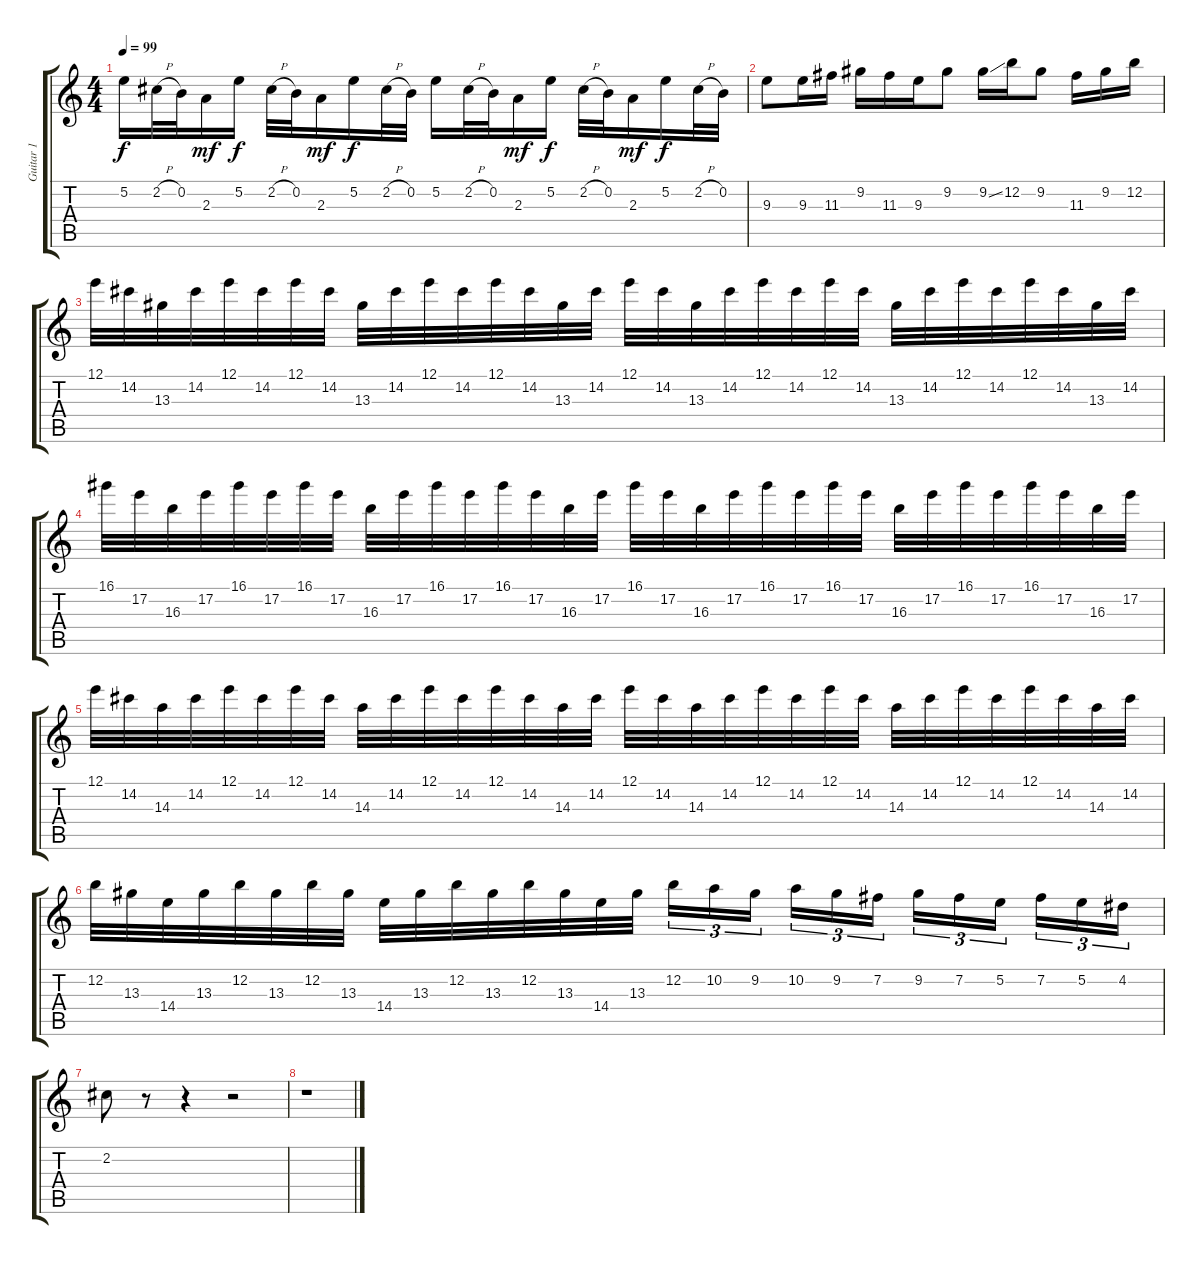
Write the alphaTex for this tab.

\track ("Guitar 1" "Guitar 1") {instrument overdrivenguitar}
\staff {score tabs}
\tuning (E4 B3 G3 D3 A2 E2) {hide}
\ts (4 4)
\tempo 99
\clef g2
\ks c
5.2.16{dy f} 2.2{h}.32 0.2.32 2.3.16{dy mf} 5.2.16{dy f} 2.2{h}.32 0.2.32 2.3.16{dy mf} 5.2.16{dy f} 2.2{h}.32 0.2.32 5.2.16 2.2{h}.32 0.2.32 2.3.16{dy mf} 5.2.16{dy f} 2.2{h}.32 0.2.32 2.3.16{dy mf} 5.2.16{dy f} 2.2{h}.32 0.2.32 |
9.3.8 9.3.16 11.3.16 9.2.16 11.3.16 9.3.16 9.2.8 9.2{ss}.16 12.2.16 9.2.8 11.3.16 9.2.16 12.2.16 |
12.1.32 14.2.32 13.3.32 14.2.32 12.1.32 14.2.32 12.1.32 14.2.32 13.3.32 14.2.32 12.1.32 14.2.32 12.1.32 14.2.32 13.3.32 14.2.32 12.1.32 14.2.32 13.3.32 14.2.32 12.1.32 14.2.32 12.1.32 14.2.32 13.3.32 14.2.32 12.1.32 14.2.32 12.1.32 14.2.32 13.3.32 14.2.32 |
16.1.32 17.2.32 16.3.32 17.2.32 16.1.32 17.2.32 16.1.32 17.2.32 16.3.32 17.2.32 16.1.32 17.2.32 16.1.32 17.2.32 16.3.32 17.2.32 16.1.32 17.2.32 16.3.32 17.2.32 16.1.32 17.2.32 16.1.32 17.2.32 16.3.32 17.2.32 16.1.32 17.2.32 16.1.32 17.2.32 16.3.32 17.2.32 |
12.1.32 14.2.32 14.3.32 14.2.32 12.1.32 14.2.32 12.1.32 14.2.32 14.3.32 14.2.32 12.1.32 14.2.32 12.1.32 14.2.32 14.3.32 14.2.32 12.1.32 14.2.32 14.3.32 14.2.32 12.1.32 14.2.32 12.1.32 14.2.32 14.3.32 14.2.32 12.1.32 14.2.32 12.1.32 14.2.32 14.3.32 14.2.32 |
12.2.32 13.3.32 14.4.32 13.3.32 12.2.32 13.3.32 12.2.32 13.3.32 14.4.32 13.3.32 12.2.32 13.3.32 12.2.32 13.3.32 14.4.32 13.3.32 12.2.16{tu (3 2)} 10.2.16{tu (3 2)} 9.2.16{tu (3 2)} 10.2.16{tu (3 2)} 9.2.16{tu (3 2)} 7.2.16{tu (3 2)} 9.2.16{tu (3 2)} 7.2.16{tu (3 2)} 5.2.16{tu (3 2)} 7.2.16{tu (3 2)} 5.2.16{tu (3 2)} 4.2.16{tu (3 2)} |
\section ("" "")
2.2.8 r.8 r.4 r.2 |
r.1
